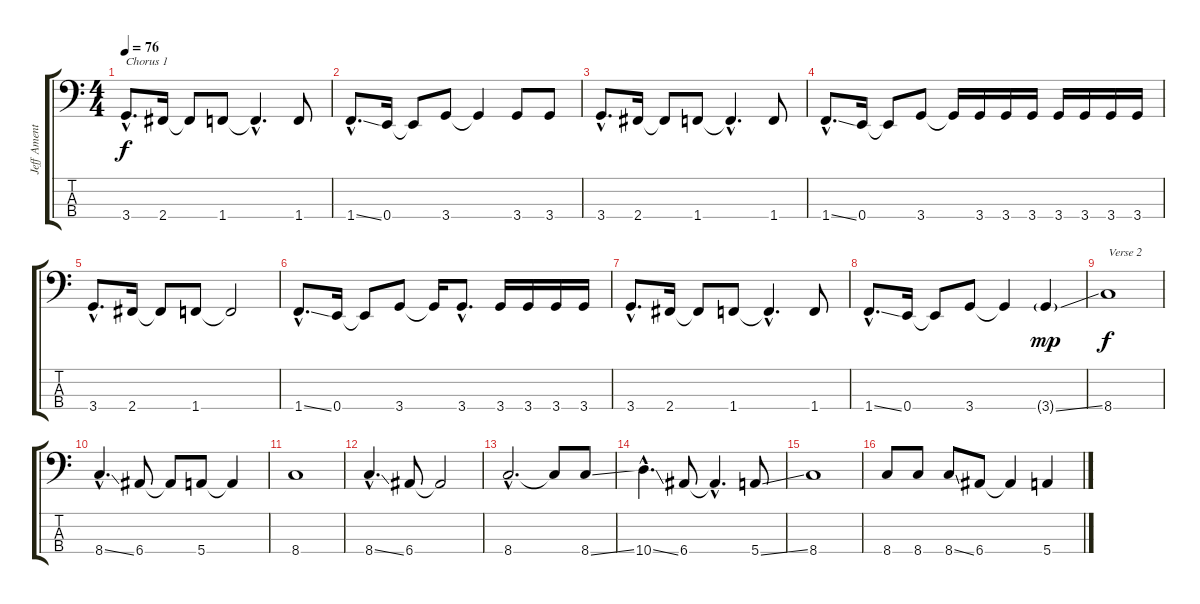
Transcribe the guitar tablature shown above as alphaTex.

\track ("Jeff Ament" "Jeff Ament") {instrument electricbassfinger}
\staff {score tabs}
\tuning (G2 D2 A1 E1) {hide}
\ts (4 4)
\tempo 76
\clef f4
\ks c
3.4{hac}.8{d txt "Chorus 1" dy f} 2.4.16 2.4{t}.8 1.4.8 1.4{hac t}.4{d} 1.4.8 |
1.4{ss hac}.8{d} 0.4.16 0.4{t}.8 3.4.8 3.4{t}.4 3.4.8 3.4.8 |
3.4{hac}.8{d} 2.4.16 2.4{t}.8 1.4.8 1.4{hac t}.4{d} 1.4.8 |
1.4{ss hac}.8{d} 0.4.16 0.4{t}.8 3.4.8 3.4{t}.16 3.4.16 3.4.16 3.4.16 3.4.16 3.4.16 3.4.16 3.4.16 |
3.4{hac}.8{d} 2.4.16 2.4{t}.8 1.4.8 1.4{t}.2 |
1.4{ss hac}.8{d} 0.4.16 0.4{t}.8 3.4.8 3.4{t}.16 3.4{hac}.8{d} 3.4.16 3.4.16 3.4.16 3.4.16 |
3.4{hac}.8{d} 2.4.16 2.4{t}.8 1.4.8 1.4{hac t}.4{d} 1.4.8 |
1.4{ss hac}.8{d} 0.4.16 0.4{t}.8 3.4.8 3.4{t}.4 3.4{ss g}.4{dy mp} |
8.4.1{txt "Verse 2" dy f} |
8.4{ss hac}.4{d} 6.4.8 6.4{t}.8 5.4.8 5.4{t}.4 |
8.4.1 |
8.4{ss hac}.4{d} 6.4.8 6.4{t}.2 |
8.4{hac}.2{d} 8.4{t}.8 8.4{ss}.8 |
10.4{ss hac}.4{d} 6.4.8 6.4{hac t}.4{d} 5.4{ss}.8 |
8.4.1 |
8.4.8 8.4.8 8.4{ss}.8 6.4.8 6.4{t}.4 5.4{ss}.4
